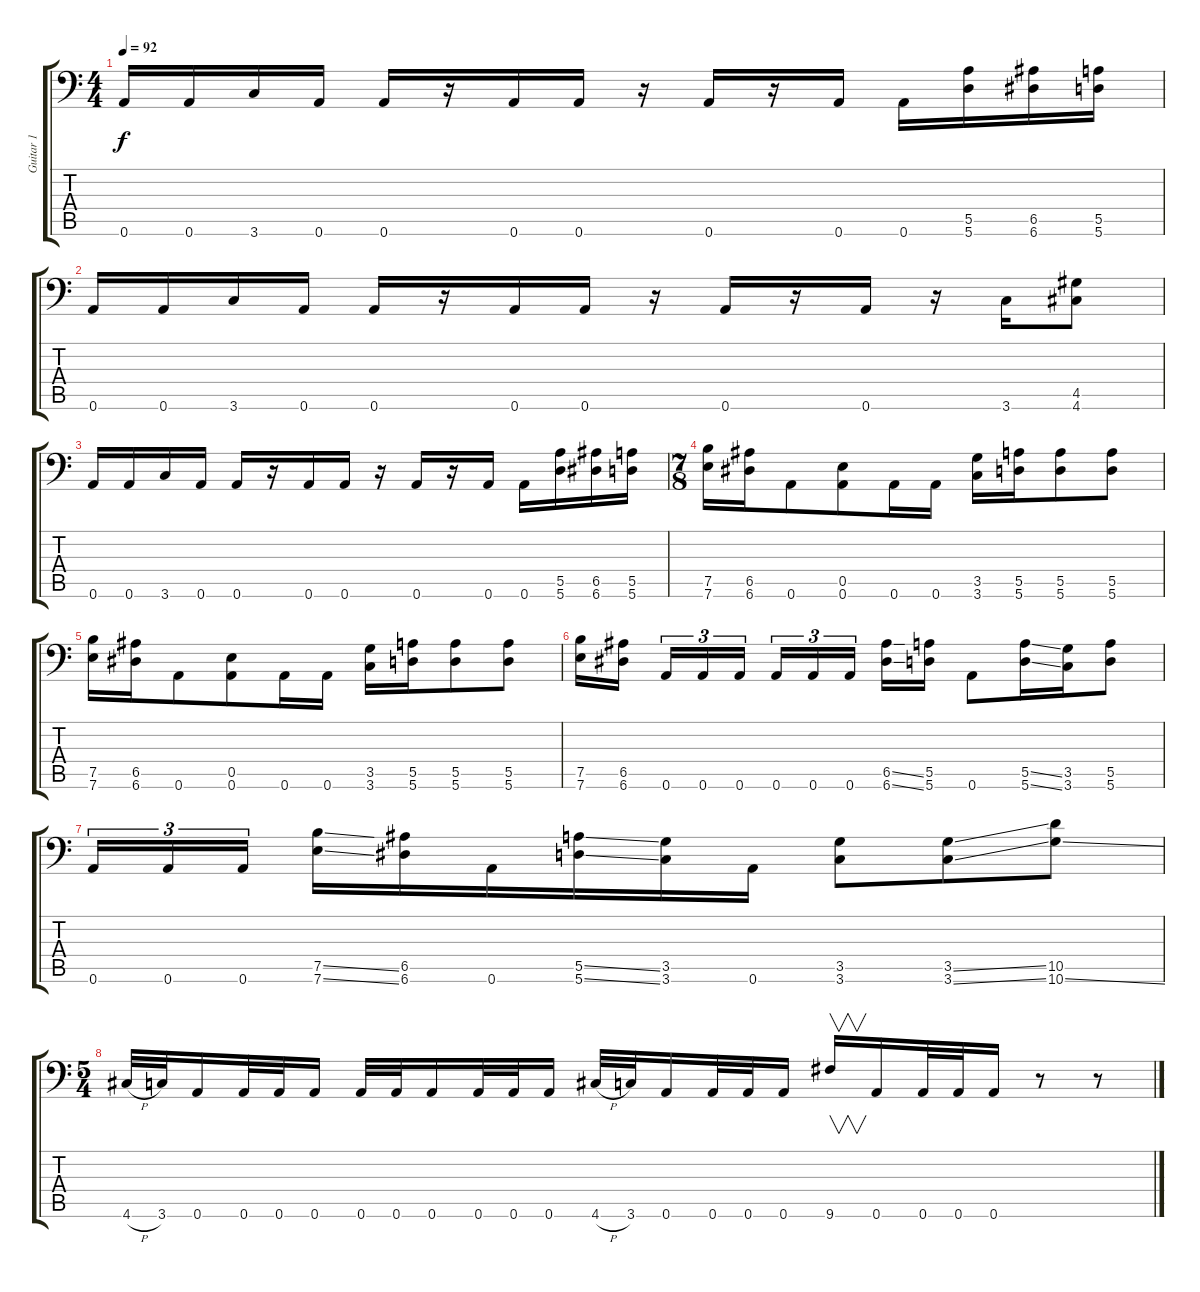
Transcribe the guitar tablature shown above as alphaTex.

\track ("Guitar 1" "Guitar 1") {instrument distortionguitar}
\staff {score tabs}
\tuning (B3 Gb3 D3 A2 E2 A1) {hide}
\ts (4 4)
\tempo 92
\clef f4
\ks c
0.6.16{dy f} 0.6.16 3.6.16 0.6.16 0.6.16 r.16 0.6.16 0.6.16 r.16 0.6.16 r.16 0.6.16 0.6.16 (5.5 5.6).16 (6.5 6.6).16 (5.5 5.6).16 |
0.6.16 0.6.16 3.6.16 0.6.16 0.6.16 r.16 0.6.16 0.6.16 r.16 0.6.16 r.16 0.6.16 r.16 3.6.16 (4.5 4.6).8 |
0.6.16 0.6.16 3.6.16 0.6.16 0.6.16 r.16 0.6.16 0.6.16 r.16 0.6.16 r.16 0.6.16 0.6.16 (5.5 5.6).16 (6.5 6.6).16 (5.5 5.6).16 |
\ts (7 8)
(7.5 7.6).16 (6.5 6.6).16 0.6.8 (0.5 0.6).8 0.6.16 0.6.16 (3.5 3.6).16 (5.5 5.6).16 (5.5 5.6).8 (5.5 5.6).8 |
(7.5 7.6).16 (6.5 6.6).16 0.6.8 (0.5 0.6).8 0.6.16 0.6.16 (3.5 3.6).16 (5.5 5.6).16 (5.5 5.6).8 (5.5 5.6).8 |
(7.5 7.6).16 (6.5 6.6).16 0.6.16{tu (3 2)} 0.6.16{tu (3 2)} 0.6.16{tu (3 2)} 0.6.16{tu (3 2)} 0.6.16{tu (3 2)} 0.6.16{tu (3 2)} (6.5{ss} 6.6{ss}).16 (5.5 5.6).16 0.6.8 (5.5{ss} 5.6{ss}).16 (3.5 3.6).16 (5.5 5.6).8 |
0.6.16{tu (3 2)} 0.6.16{tu (3 2)} 0.6.16{tu (3 2)} (7.5{ss} 7.6{ss}).16 (6.5 6.6).16 0.6.16 (5.5{ss} 5.6{ss}).16 (3.5 3.6).16 0.6.16 (3.5 3.6).8 (3.5{ss} 3.6{ss}).8 (10.5 10.6{ss}).8 |
\ts (5 4)
4.6{h}.32 3.6.32 0.6.16 0.6.32 0.6.32 0.6.16 0.6.32 0.6.32 0.6.16 0.6.32 0.6.32 0.6.16 4.6{h}.32 3.6.32 0.6.16 0.6.32 0.6.32 0.6.16 9.6.16{v} 0.6.16 0.6.32 0.6.32 0.6.16 r.8 r.8
